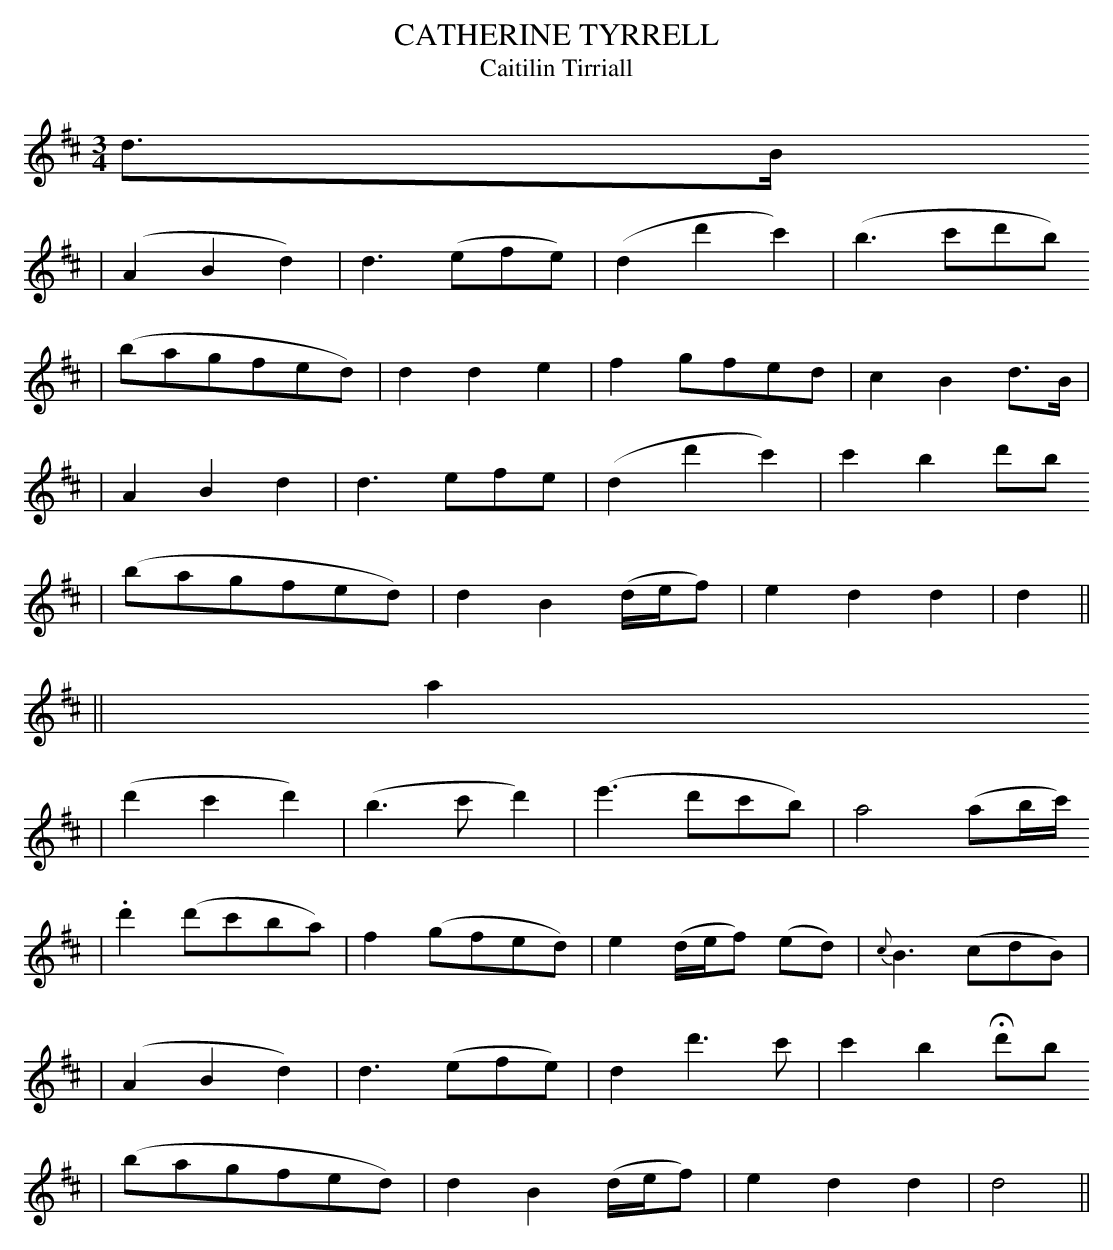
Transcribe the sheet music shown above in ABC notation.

X:1
T: CATHERINE TYRRELL
T: Caitilin Tirriall
M: 3/4
L: 1/8
K: D
d>B
| (A2B2d2) | d3(efe) | (d2d'2c'2) | (b3c'd'b)
| (bagfed) | d2d2e2 | f2gfed | c2B2d>B |
| A2B2d2 | d3efe | (d2d'2c'2) | c'2b2d'b
| (bagfed) | d2B2(d/e/f) | e2d2d2 | d2 ||
|| a2
| (d'2c'2d'2) | (b3c'd'2) | (e'3d'c'b) | a4(ab/c'/)
| .d'2(d'c'ba) | f2(gfed) | e2(d/e/f) (ed) | {c}B3(cdB) |
| (A2B2d2) | d3(efe) | d2d'3c' | c'2b2Hd'b
| (bagfed) | d2B2(d/e/f) | e2d2d2 | d4 ||
